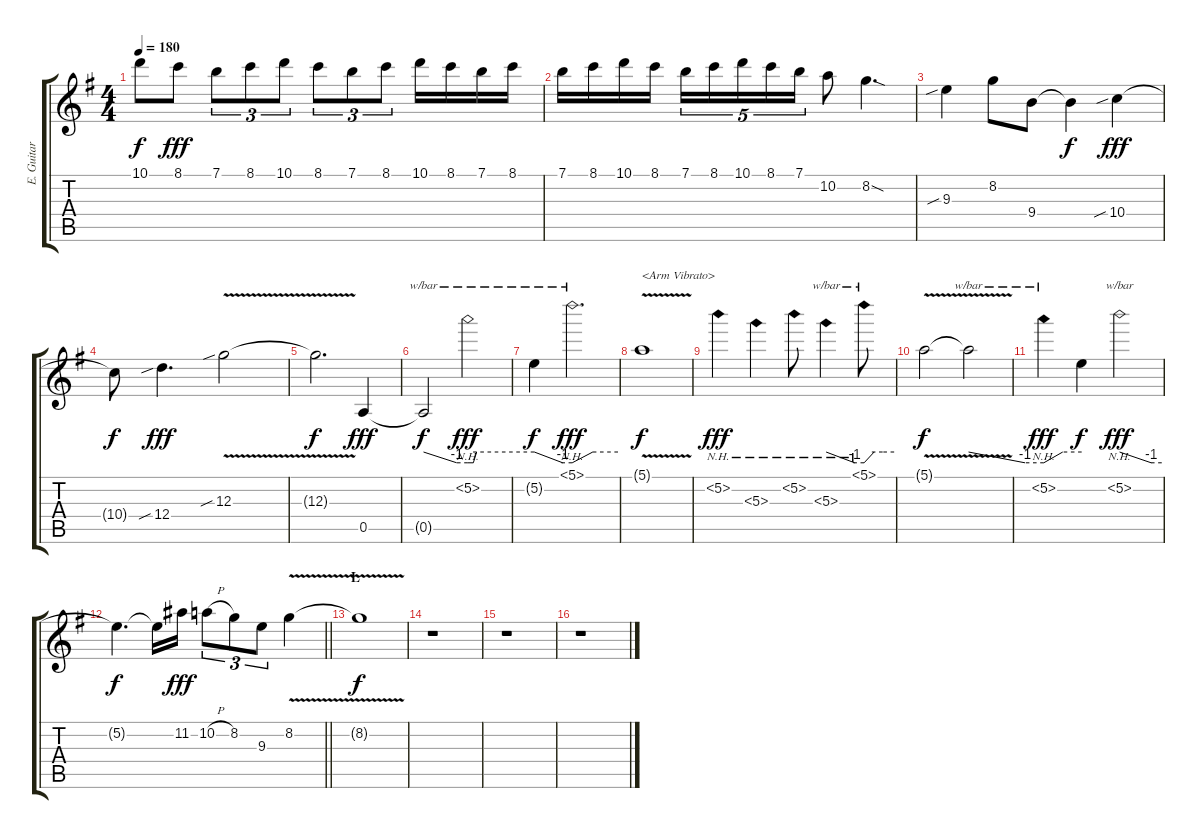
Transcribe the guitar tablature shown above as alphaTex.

\track ("E. Guitar III" "E. Guitar ") {instrument overdrivenguitar}
\staff {score tabs}
\tuning (E4 B3 G3 D3 A2 E2) {hide}
\ts (4 4)
\tempo 180
\clef g2
\ks g
10.1{t}.8{dy f} 8.1.8{dy fff} 7.1.8{tu (3 2)} 8.1.8{tu (3 2)} 10.1.8{tu (3 2)} 8.1.8{tu (3 2)} 7.1.8{tu (3 2)} 8.1.8{tu (3 2)} 10.1.16 8.1.16 7.1.16 8.1.16 |
7.1.16 8.1.16 10.1.16 8.1.16 7.1.16{tu (5 4)} 8.1.16{tu (5 4)} 10.1.16{tu (5 4)} 8.1.16{tu (5 4)} 7.1.16{tu (5 4)} 10.2.8 8.2{sod}.4{d} |
9.3{sib}.4 8.2.8 9.4.8 9.4{t}.4{dy f} 10.4{sib}.4{dy fff} |
10.4{t}.8{dy f} 12.4{sib}.4{d dy fff} 12.3{v sib}.2 |
12.3{t}.2{d dy f} 0.5.4{dy fff} |
0.5{t}.2{tbe (custom default 0 0 45 -4 60 -4) dy f} 5.2{nh}.2{tbe (custom default 0 -4 5 -4 8 0 60 0) dy fff} |
5.2{t}.4{tbe (custom default 0 0 45 -4 60 -4) dy f} 5.1{nh}.2{d tbe (custom default 0 -4 27 0 60 0) dy fff} |
5.1{v t}.1{txt "<Arm Vibrato>" dy f} |
5.2{nh}.4{dy fff} 5.3{nh}.4 5.2{nh}.8 5.3{nh}.4{tbe (custom default 0 0 45 -4 60 -4)} 5.1{nh}.8{tbe (custom default 0 -4 20 0 37 0 60 0)} |
5.1{v t}.2{dy f} 5.1{t}.2{tbe (custom default 0 0 45 -4 60 -4)} |
5.2{nh}.4{tbe (custom default 0 -4 30 0 60 0) dy fff} 5.2{t}.4{dy f} 5.2{nh}.2{tbe (custom default 0 0 45 -4 60 -4) dy fff} |
\barLineRight lightlight
5.2{t}.4{d dy f} 5.2{t}.16 11.2.16{dy fff} 10.2{h}.8{tu (3 2)} 8.2.8{tu (3 2)} 9.3.8{tu (3 2)} 8.2{v}.4 |
\section ("" "L")
8.2{t}.1{dy f} |
r.1 |
r.1 |
r.1
